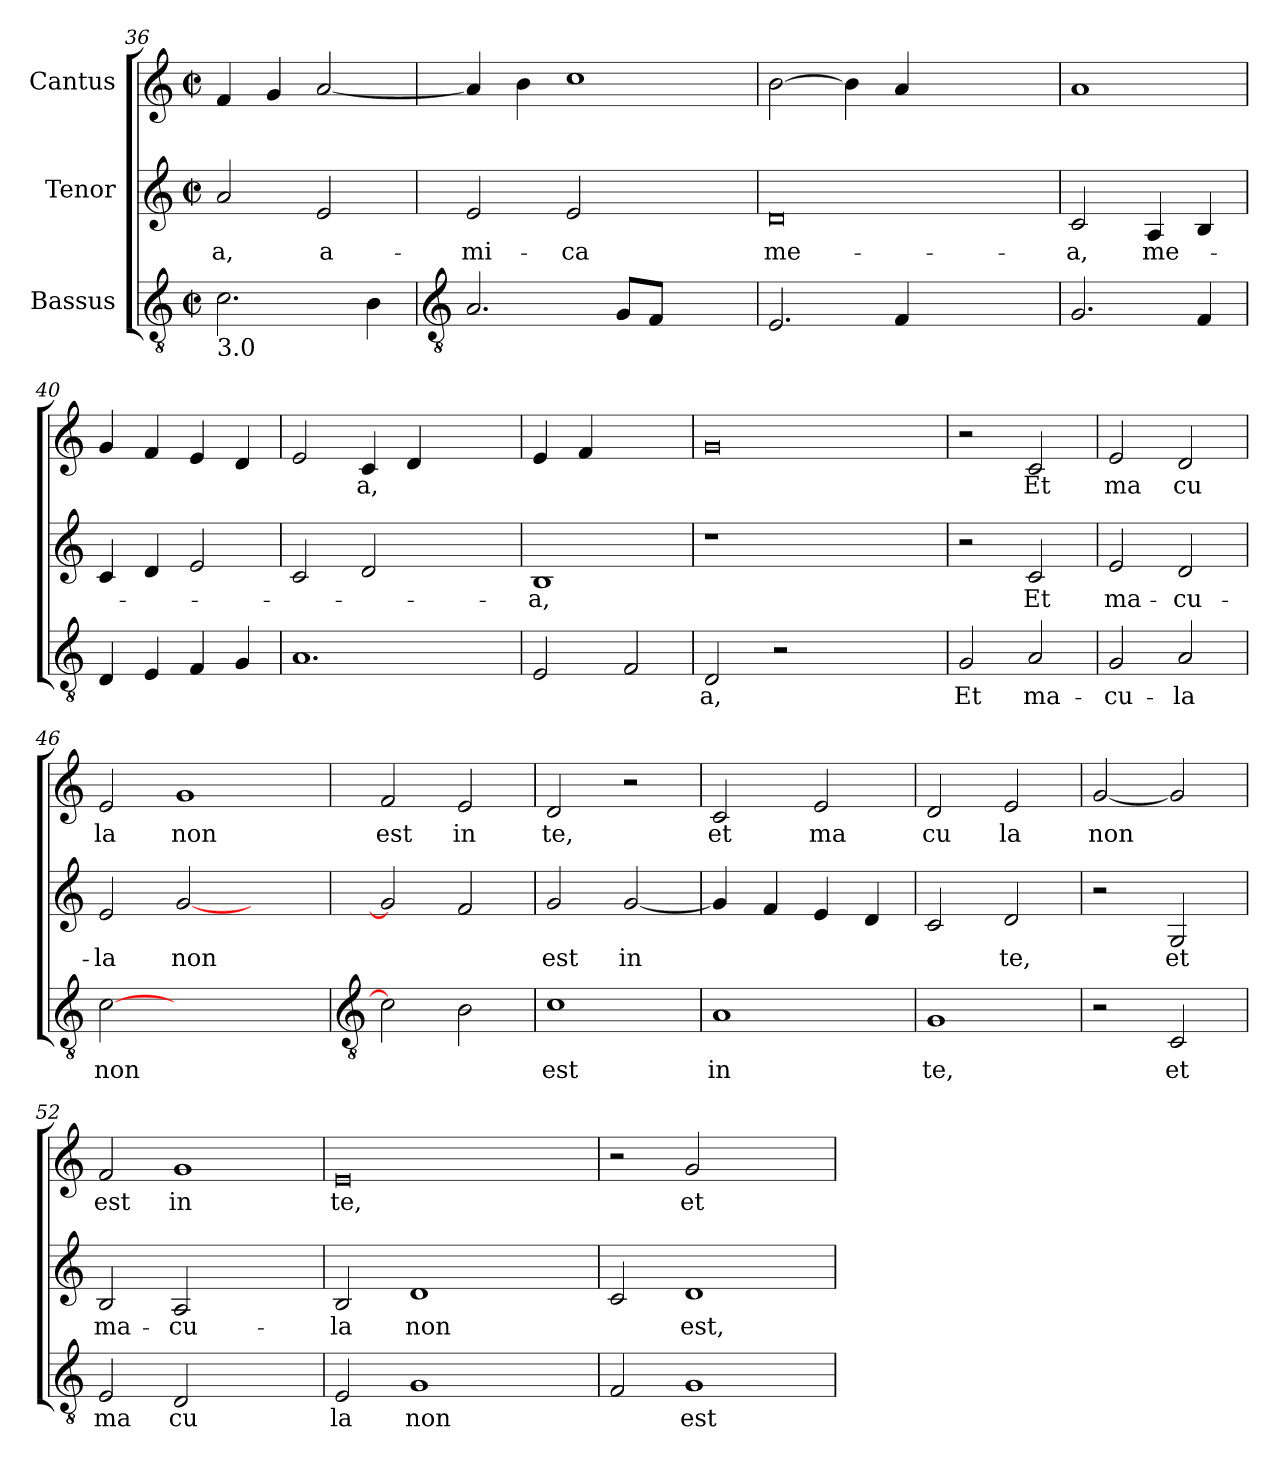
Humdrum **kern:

**kern	**text	**kern	**text	**kern	**text
*part3	*part3	*part2	*part2	*part1	*part1
*staff3	*staff3	*staff2	*staff2	*staff1	*staff1
*I"Bassus	*	*I"Tenor	*	*I"Cantus	*
!!LO:LB:g=z
*clefGv2	*	*clefG2	*	*clefG2	*
*k[]	*	*k[]	*	*k[]	*
*C:	*	*C:	*	*C:	*
*M2/2	*	*M2/2	*	*M2/2	*
*met(c|)	*	*met(c|)	*	*met(c|)	*
=36A	=36A	=36A	=36A	=36A	=36A
!LO:TX:b:t=3.0	!	!	!	!	!
!	!	!	!LO:LY:b	!	!
2.c\	.	2a/	a,	4f/	.
.	.	.	.	4g/	.
!	!	!	!LO:LY:b	!	!
.	.	2e/	a-	[2a/	.
4B\	.	.	.	.	.
!!LO:LB:g=z
=37	=37	=37	=37	=37	=37
*clefGv2	*	*	*	*	*
!	!	!	!LO:LY:b	!	!
2.A/	.	2e/	-mi-	4a/]	.
.	.	.	.	4b\	.
!	!	!	!LO:LY:b	!	!
.	.	2e/	-ca	1cc	.
8G/L	.	.	.	.	.
8F/J	.	.	.	.	.
2ryy	.	2ryy	.	.	.
=38A	=38A	=38A	=38A	=38A	=38A
!	!	!	!LO:LY:b	!	!
2.E/	.	0d	me-	[2b\	.
.	.	.	.	4b\]	.
4F/	.	.	.	4a/	.
1ryy	.	.	.	1ryy	.
=39A	=39A	=39A	=39A	=39A	=39A
!	!	!	!LO:LY:b	!	!
2.G/	.	2c/	-a,	1a	.
!	!	!	!LO:LY:b	!	!
.	.	4A/	me-	.	.
4F/	.	4B/	.	.	.
=40A	=40A	=40A	=40A	=40A	=40A
4D/	.	4c/	.	4g/	.
4E/	.	4d/	.	4f/	.
4F/	.	2e/	.	4e/	.
4G/	.	.	.	4d/	.
=41A	=41A	=41A	=41A	=41A	=41A
1.A	.	2c/	.	2e/	.
!	!	!	!	!	!LO:LY:b
.	.	2d/	.	4c/	-a,
.	.	.	.	4d/	.
.	.	2ryy	.	2ryy	.
=42A	=42A	=42A	=42A	=42A	=42A
!	!	!	!LO:LY:b	!	!
2E/	.	1B	-a,	4e/	.
.	.	.	.	4f/	.
2F/	.	.	.	2ryy	.
!!LO:LB:g=z
=43	=43	=43	=43	=43	=43
!	!LO:LY:b	!	!	!	!
2D/	a,	1r	.	0g	.
2r	.	.	.	.	.
1ryy	.	1ryy	.	.	.
=44	=44	=44	=44	=44	=44
!	!LO:LY:b	!	!	!	!
2G/	Et	2r	.	2r	.
!	!LO:LY:b	!	!LO:LY:b	!	!LO:LY:b
2A/	ma-	2c/	Et	2c/	Et
!!LO:LB:g=z
=45	=45	=45	=45	=45	=45
!	!LO:LY:b	!	!LO:LY:b	!	!LO:LY:b
2G/	-cu-	2e/	ma-	2e/	ma
!	!LO:LY:b	!	!LO:LY:b	!	!LO:LY:b
2A/	-la	2d/	-cu-	2d/	cu
=46	=46	=46	=46	=46	=46
!	!LO:LY:b	!	!LO:LY:b	!	!LO:LY:b
[2c\	non	2e/	-la	2e/	la
!	!	!	!LO:LY:b	!	!LO:LY:b
1ryy	.	[2g/	non	1g	non
.	.	2ryy	.	.	.
!!LO:LB:g=z
=47	=47	=47	=47	=47	=47
*clefGv2	*	*	*	*	*
!	!	!	!	!	!LO:LY:b
2c\]	.	2g/]	.	2f/	est
!	!	!	!	!	!LO:LY:b
2B\	.	2f/	.	2e/	in
=48	=48	=48	=48	=48	=48
!	!LO:LY:b	!	!LO:LY:b	!	!LO:LY:b
1c	est	2g/	est	2d/	te,
!	!	!	!LO:LY:b	!	!
.	.	[2g/	in	2r	.
=49	=49	=49	=49	=49	=49
!	!LO:LY:b	!	!	!	!LO:LY:b
1A	in	4g/]	.	2c/	et
.	.	4f/	.	.	.
!	!	!	!	!	!LO:LY:b
.	.	4e/	.	2e/	ma
.	.	4d/	.	.	.
=50	=50	=50	=50	=50	=50
!	!LO:LY:b	!	!	!	!LO:LY:b
1G	te,	2c/	.	2d/	cu
!	!	!	!LO:LY:b	!	!LO:LY:b
.	.	2d/	te,	2e/	la
=51	=51	=51	=51	=51	=51
!	!	!	!	!	!LO:LY:b
2r	.	2r	.	[2g/	non
!	!LO:LY:b	!	!LO:LY:b	!	!
2C/	et	2G/	et	2g/]	.
=52	=52	=52	=52	=52	=52
!	!LO:LY:b	!	!LO:LY:b	!	!LO:LY:b
2E/	ma	2B/	ma-	2f/	est
!	!LO:LY:b	!	!LO:LY:b	!	!LO:LY:b
2D/	cu	2A/	-cu-	1g	in
2ryy	.	2ryy	.	.	.
=53	=53	=53	=53	=53	=53
!	!LO:LY:b	!	!LO:LY:b	!	!LO:LY:b
2E/	la	2B/	-la	0e	te,
!	!LO:LY:b	!	!LO:LY:b	!	!
1G	non	1d	non	.	.
2ryy	.	2ryy	.	.	.
!!LO:LB:g=z
=54	=54	=54	=54	=54	=54
2F/	.	2c/	.	2r	.
!	!LO:LY:b	!	!LO:LY:b	!	!LO:LY:b
1G	est	1d	est,	2g/	et
.	.	.	.	2ryy	.
=	=	=	=	=	=
*-	*-	*-	*-	*-	*-
